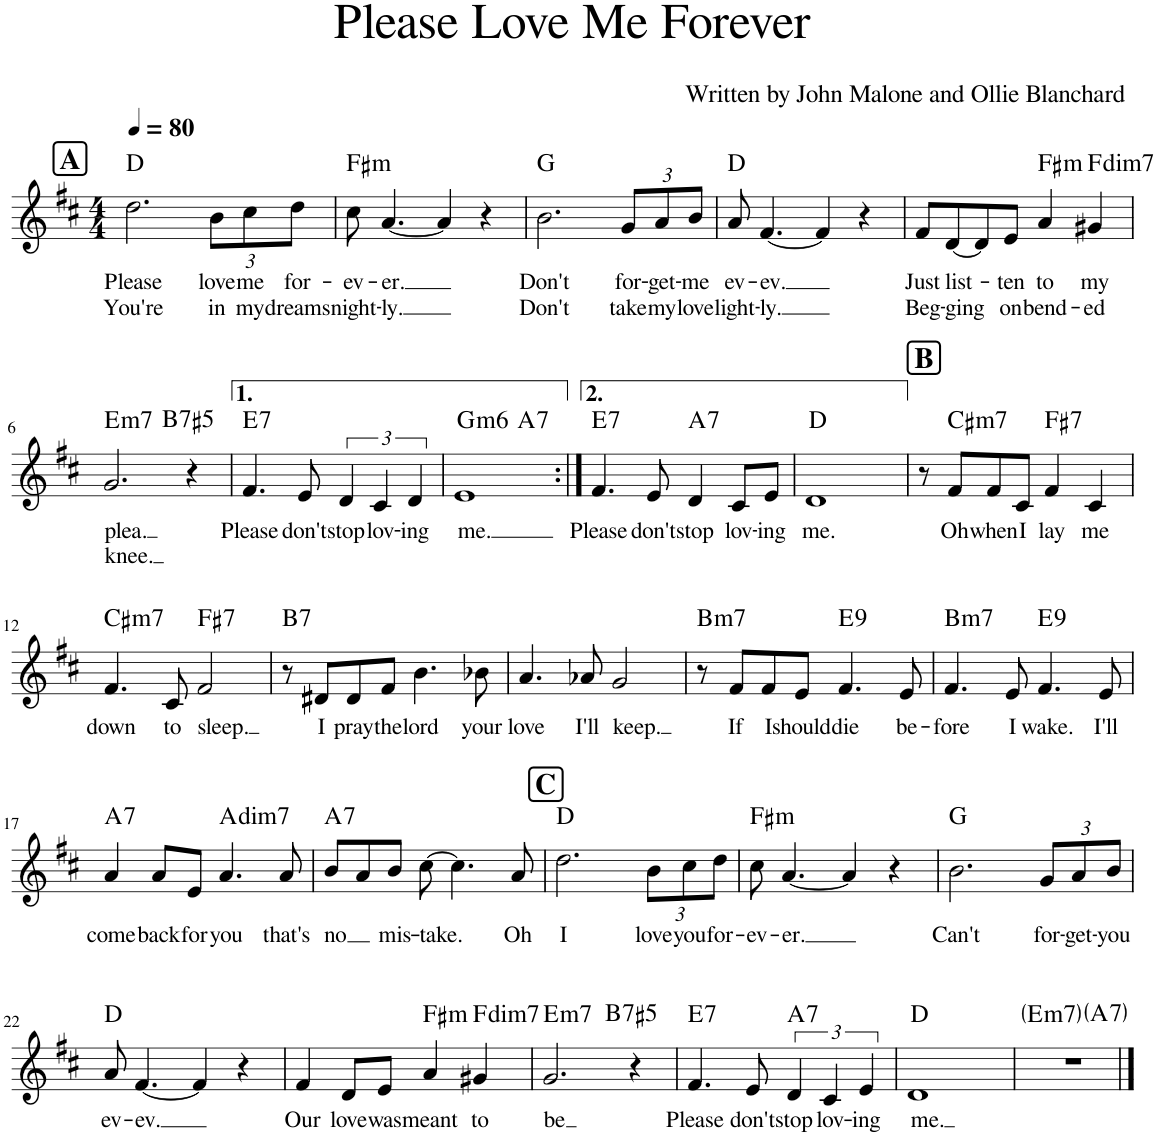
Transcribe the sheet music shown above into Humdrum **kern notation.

**kern	**text	**text	**harte
*part1	*part1	*part1	*part1
*staff1	*staff1	*staff1	*
*I"Piano	*	*	*
*I'Pno.	*	*	*
*clefG2	*	*	*
*k[f#c#]	*	*	*
*M4/4	*	*	*
*MM80	*	*	*
!!LO:REH:place=s1:a:B:cj:fs=14:t=A
=1	=1	=1	=1
!	!LO:LY:b	!LO:LY:b	!
2.dd\	Please	You're	D:maj
*Xbrackettup	*	*	*
!	!LO:LY:b	!LO:LY:b	!
12b\L	love	in	.
!	!LO:LY:b	!LO:LY:b	!
12cc#\	me	my	.
!	!LO:LY:b	!LO:LY:b	!
12dd\J	for-	dreams	.
=2	=2	=2	=2
!	!LO:LY:b	!LO:LY:b	!LO:H:kt=m
8cc#\	-ev-	night-	F#:min
!	!LO:LY:b	!LO:LY:b	!
[4.a/	-er.	-ly.	.
4a/]	.	.	.
4r	.	.	.
=3	=3	=3	=3
!	!LO:LY:b	!LO:LY:b	!
2.b\	Don't	Don't	G:maj
!	!LO:LY:b	!LO:LY:b	!
12g/L	for-	take	.
!	!LO:LY:b	!LO:LY:b	!
12a/	-get-	my	.
!	!LO:LY:b	!LO:LY:b	!
12b/J	-me	love	.
=4	=4	=4	=4
!	!LO:LY:b	!LO:LY:b	!
8a/	ev-	light-	D:maj
!	!LO:LY:b	!LO:LY:b	!
[4.f#/	-ev.	-ly.	.
4f#/]	.	.	.
4r	.	.	.
=5	=5	=5	=5
!	!LO:LY:b	!LO:LY:b	!
8f#/L	Just	Beg-	.
!	!LO:LY:b	!LO:LY:b	!
[8d/	list-	-ging	.
8d/]	.	.	.
!	!LO:LY:b	!LO:LY:b	!
8e/J	-ten	on	.
!	!LO:LY:b	!LO:LY:b	!LO:H:kt=m
4a/	to	bend-	F#:min
!	!LO:LY:b	!LO:LY:b	!LO:H:kt=dim7
4g#X/	my	-ed	F:dim7
!!LO:LB:g=z
=6	=6	=6	=6
!	!LO:LY:b	!LO:LY:b	!LO:H:kt=m7
2.g/	plea.	knee.	E:min7
!	!	!	!LO:H:kt=7
4r	.	.	B:(3,#5,b7)
=7	=7	=7	=7
!	!LO:LY:b	!	!LO:H:kt=7
4.f#/	Please	.	E:7
!	!LO:LY:b	!	!
8e/	don't	.	.
*brackettup	*	*	*
!	!LO:LY:b	!	!
6d/	stop	.	.
!	!LO:LY:b	!	!
6c#/	lov-	.	.
!	!LO:LY:b	!	!
6d/	-ing	.	.
=8	=8	=8	=8
!	!LO:LY:b	!	!LO:H:kt=m6
*^	*	*	*
1e	2ryy	me.	.	G:min6
!	!	!	!	!LO:H:kt=7
.	2ryy	.	.	A:7
=9:|!	=9:|!	=9:|!	=9:|!	=9:|!
!	!	!LO:LY:b	!	!LO:H:kt=7
*v	*v	*	*	*
4.f#/	Please	.	E:7
!	!LO:LY:b	!	!
8e/	don't	.	.
!	!LO:LY:b	!	!LO:H:kt=7
4d/	stop	.	A:7
!	!LO:LY:b	!	!
8c#/L	lov-	.	.
!	!LO:LY:b	!	!
8e/J	-ing	.	.
=10	=10	=10	=10
!	!LO:LY:b	!	!
1d	me.	.	D:maj
!!LO:REH:place=s1:a:B:cj:fs=14:t=B
=11	=11	=11	=11
8r	.	.	.
!	!LO:LY:b	!	!LO:H:kt=m7
8f#/L	Oh	.	C#:min7
!	!LO:LY:b	!	!
8f#/	when	.	.
!	!LO:LY:b	!	!
8c#/J	I	.	.
!	!LO:LY:b	!	!LO:H:kt=7
4f#/	lay	.	F#:7
!	!LO:LY:b	!	!
4c#/	me	.	.
!!LO:LB:g=z
=12	=12	=12	=12
!	!LO:LY:b	!	!LO:H:kt=m7
4.f#/	down	.	C#:min7
!	!LO:LY:b	!	!
8c#/	to	.	.
!	!LO:LY:b	!	!LO:H:kt=7
2f#/	sleep.	.	F#:7
=13	=13	=13	=13
!	!	!	!LO:H:kt=7
8r	.	.	B:7
!	!LO:LY:b	!	!
8d#X/L	I	.	.
!	!LO:LY:b	!	!
8d#/	pray	.	.
!	!LO:LY:b	!	!
8f#/J	the	.	.
!	!LO:LY:b	!	!
4.b\	lord	.	.
!	!LO:LY:b	!	!
8b-X\	your	.	.
=14	=14	=14	=14
!	!LO:LY:b	!	!
4.a/	love	.	.
!	!LO:LY:b	!	!
8a-X/	I'll	.	.
!	!LO:LY:b	!	!
2g/	keep.	.	.
=15	=15	=15	=15
!	!	!	!LO:H:kt=m7
8r	.	.	B:min7
!	!LO:LY:b	!	!
8f#/L	If	.	.
!	!LO:LY:b	!	!
8f#/	I	.	.
!	!LO:LY:b	!	!
8e/J	should	.	.
!	!LO:LY:b	!	!LO:H:kt=9
4.f#/	die	.	E:9
!	!LO:LY:b	!	!
8e/	be-	.	.
=16	=16	=16	=16
!	!LO:LY:b	!	!LO:H:kt=m7
4.f#/	-fore	.	B:min7
!	!LO:LY:b	!	!
8e/	I	.	.
!	!LO:LY:b	!	!LO:H:kt=9
4.f#/	wake.	.	E:9
!	!LO:LY:b	!	!
8e/	I'll	.	.
!!LO:LB:g=z
=17	=17	=17	=17
!	!LO:LY:b	!	!LO:H:kt=7
4a/	come	.	A:7
!	!LO:LY:b	!	!
8a/L	back	.	.
!	!LO:LY:b	!	!
8e/J	for	.	.
!	!LO:LY:b	!	!LO:H:kt=dim7
4.a/	you	.	A:dim7
!	!LO:LY:b	!	!
8a/	that's	.	.
=18	=18	=18	=18
!	!LO:LY:b	!	!LO:H:kt=7
8b/L	no	.	A:7
8a/	.	.	.
!	!LO:LY:b	!	!
8b/J	mis-	.	.
!	!LO:LY:b	!	!
[8cc#\	-take.	.	.
4.cc#\]	.	.	.
!	!LO:LY:b	!	!
8a/	Oh	.	.
!!LO:REH:place=s1:a:B:cj:fs=14:t=C
=19	=19	=19	=19
!	!LO:LY:b	!	!
2.dd\	I	.	D:maj
*Xbrackettup	*	*	*
!	!LO:LY:b	!	!
12b\L	love	.	.
!	!LO:LY:b	!	!
12cc#\	you	.	.
!	!LO:LY:b	!	!
12dd\J	for-	.	.
=20	=20	=20	=20
!	!LO:LY:b	!	!LO:H:kt=m
8cc#\	-ev-	.	F#:min
!	!LO:LY:b	!	!
[4.a/	-er.	.	.
4a/]	.	.	.
4r	.	.	.
=21	=21	=21	=21
!	!LO:LY:b	!	!
2.b\	Can't	.	G:maj
!	!LO:LY:b	!	!
12g/L	for-	.	.
!	!LO:LY:b	!	!
12a/	-get-	.	.
!	!LO:LY:b	!	!
12b/J	-you	.	.
!!LO:LB:g=z
=22	=22	=22	=22
!	!LO:LY:b	!	!
8a/	ev-	.	D:maj
!	!LO:LY:b	!	!
[4.f#/	-ev.	.	.
4f#/]	.	.	.
4r	.	.	.
=23	=23	=23	=23
!	!LO:LY:b	!	!
4f#/	Our	.	.
!	!LO:LY:b	!	!
8d/L	love	.	.
!	!LO:LY:b	!	!
8e/J	was	.	.
!	!LO:LY:b	!	!LO:H:kt=m
4a/	meant	.	F#:min
!	!LO:LY:b	!	!LO:H:kt=dim7
4g#X/	to	.	F:dim7
=24	=24	=24	=24
!	!LO:LY:b	!	!LO:H:kt=m7
2.g/	be	.	E:min7
!	!	!	!LO:H:kt=7
4r	.	.	B:(3,#5,b7)
=25	=25	=25	=25
!	!LO:LY:b	!	!LO:H:kt=7
4.f#/	Please	.	E:7
!	!LO:LY:b	!	!
8e/	don't	.	.
*brackettup	*	*	*
!	!LO:LY:b	!	!LO:H:kt=7
6d/	stop	.	A:7
!	!LO:LY:b	!	!
6c#/	lov-	.	.
!	!LO:LY:b	!	!
6e/	-ing	.	.
=26	=26	=26	=26
!	!LO:LY:b	!	!
1d	me.	.	D:maj
=27	=27	=27	=27
!	!	!	!LO:H:kt=m7
*^	*	*	*
1r	2ryy	.	.	E:min7
!	!	!	!	!LO:H:kt=7
.	2ryy	.	.	A:7
*v	*v	*	*	*
==	==	==	==
*-	*-	*-	*-
